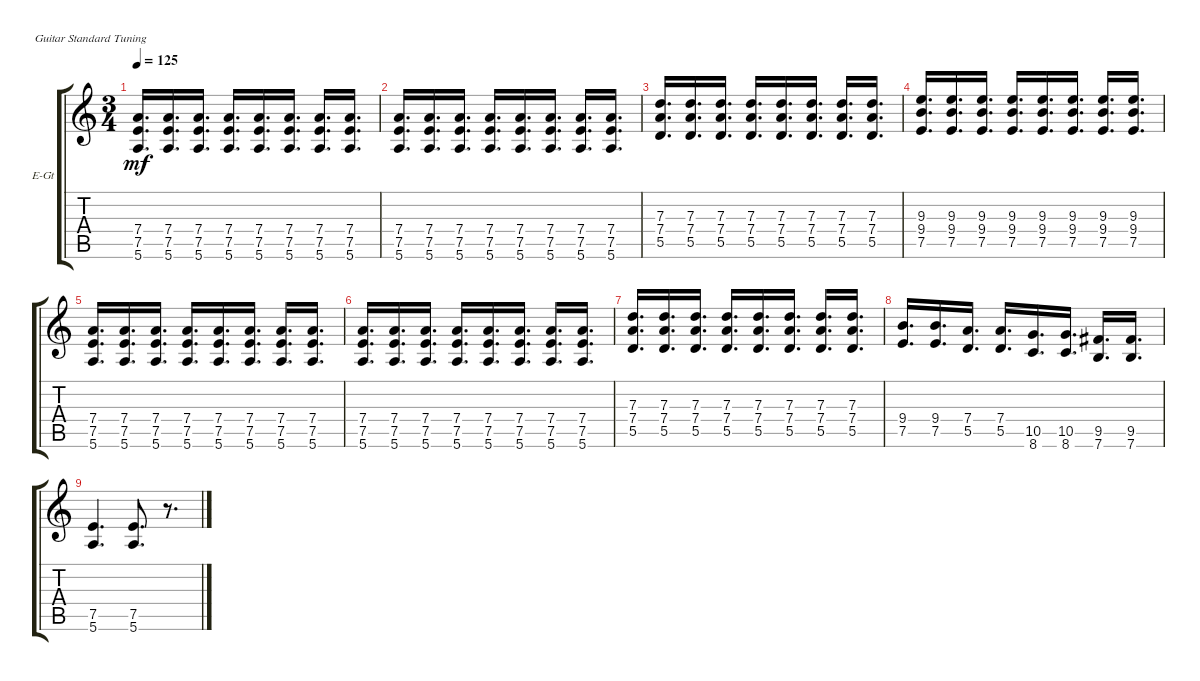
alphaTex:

\defaultSystemsLayout 4
\bracketExtendMode groupsimilarinstruments
\firstSystemTrackNameOrientation horizontal
\otherSystemsTrackNameOrientation horizontal
\track ("Electric Guitar" "E-Gt") {instrument distortionguitar}
\staff {score tabs}
\tuning (E4 B3 G3 D3 A2 E2)
\ts (3 4)
\tempo 125
\clef g2
\ks c
(7.5 5.6 7.4).16{d dy mf} (7.5 5.6 7.4).16{d} (7.5 5.6 7.4).16{d} (7.5 5.6 7.4).16{d} (7.5 5.6 7.4).16{d} (7.5 5.6 7.4).16{d} (7.5 5.6 7.4).16{d} (7.5 5.6 7.4).16{d} |
(7.5 5.6 7.4).16{d} (7.5 5.6 7.4).16{d} (7.5 5.6 7.4).16{d} (7.5 5.6 7.4).16{d} (7.5 5.6 7.4).16{d} (7.5 5.6 7.4).16{d} (7.5 5.6 7.4).16{d} (7.5 5.6 7.4).16{d} |
(5.5 7.4 7.3).16{d} (5.5 7.4 7.3).16{d} (5.5 7.4 7.3).16{d} (5.5 7.4 7.3).16{d} (5.5 7.4 7.3).16{d} (5.5 7.4 7.3).16{d} (5.5 7.4 7.3).16{d} (5.5 7.4 7.3).16{d} |
(7.5 9.4 9.3).16{d} (7.5 9.4 9.3).16{d} (7.5 9.4 9.3).16{d} (7.5 9.4 9.3).16{d} (7.5 9.4 9.3).16{d} (7.5 9.4 9.3).16{d} (7.5 9.4 9.3).16{d} (7.5 9.4 9.3).16{d} |
(7.5 5.6 7.4).16{d} (7.5 5.6 7.4).16{d} (7.5 5.6 7.4).16{d} (7.5 5.6 7.4).16{d} (7.5 5.6 7.4).16{d} (7.5 5.6 7.4).16{d} (7.5 5.6 7.4).16{d} (7.5 5.6 7.4).16{d} |
(7.5 5.6 7.4).16{d} (7.5 5.6 7.4).16{d} (7.5 5.6 7.4).16{d} (7.5 5.6 7.4).16{d} (7.5 5.6 7.4).16{d} (7.5 5.6 7.4).16{d} (7.5 5.6 7.4).16{d} (7.5 5.6 7.4).16{d} |
(5.5 7.4 7.3).16{d} (5.5 7.4 7.3).16{d} (5.5 7.4 7.3).16{d} (5.5 7.4 7.3).16{d} (5.5 7.4 7.3).16{d} (5.5 7.4 7.3).16{d} (5.5 7.4 7.3).16{d} (5.5 7.4 7.3).16{d} |
(9.4 7.5).16{d} (9.4 7.5).16{d} (7.4 5.5).16{d} (7.4 5.5).16{d} (10.5 8.6).16{d} (10.5 8.6).16{d} (9.5 7.6).16{d} (9.5 7.6).16{d} |
(5.6 7.5).4{d} (7.5 5.6).8{d} r.8{d}
